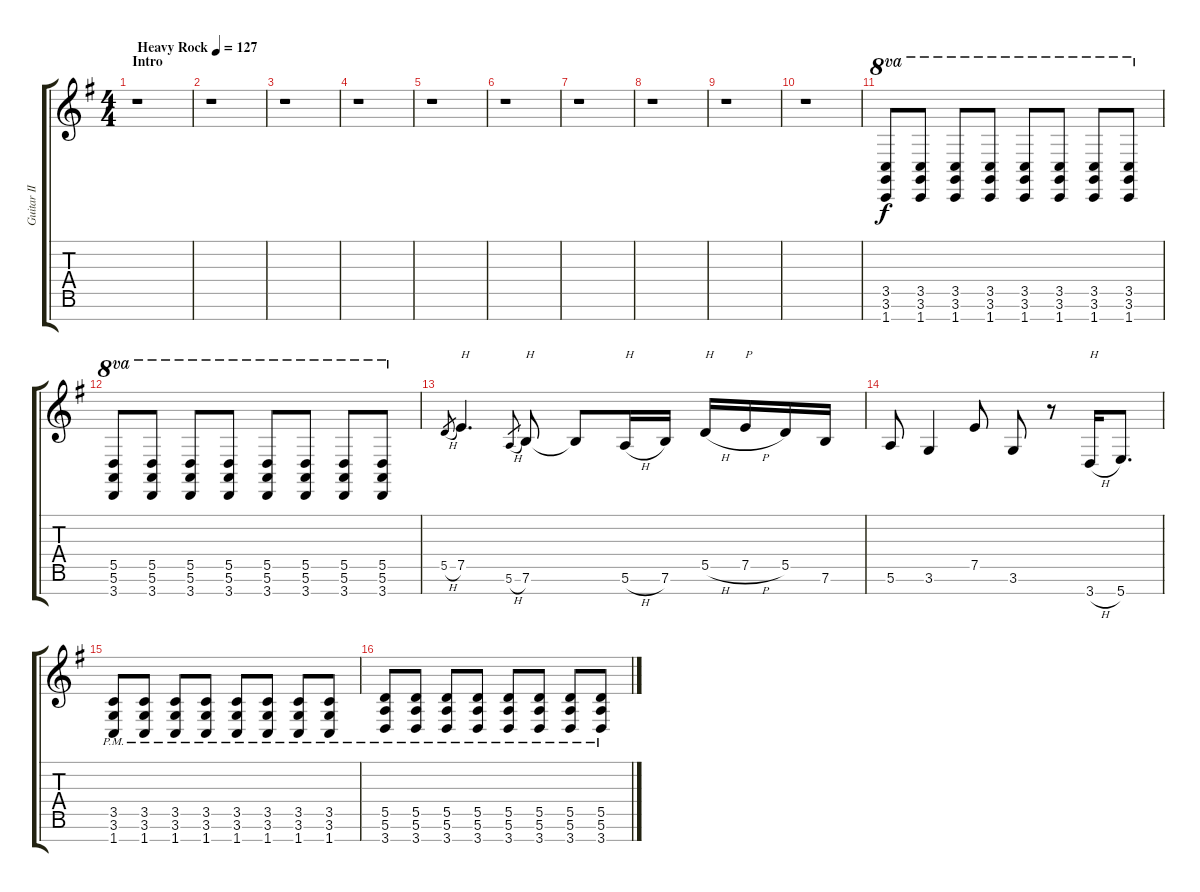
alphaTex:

\track ("Guitar II" "Guitar II") {instrument distortionguitar}
\staff {score tabs}
\tuning (E4 B3 G3 D3 A2 E2 B1) {hide}
\ts (4 4)
\section ("" "Intro")
\tempo (127 "Heavy Rock")
\clef g2
\ks g
r.1{dy f instrument distortionguitar} |
r.1 |
r.1 |
r.1 |
r.1 |
r.1 |
r.1 |
r.1 |
r.1 |
r.1 |
(3.5 3.6 1.7).8{ot 8va} (3.5 3.6 1.7).8{ot 8va} (3.5 3.6 1.7).8{ot 8va} (3.5 3.6 1.7).8{ot 8va} (3.5 3.6 1.7).8{ot 8va} (3.5 3.6 1.7).8{ot 8va} (3.5 3.6 1.7).8{ot 8va} (3.5 3.6 1.7).8{ot 8va} |
(5.5 5.6 3.7).8{ot 8va} (5.5 5.6 3.7).8{ot 8va} (5.5 5.6 3.7).8{ot 8va} (5.5 5.6 3.7).8{ot 8va} (5.5 5.6 3.7).8{ot 8va} (5.5 5.6 3.7).8{ot 8va} (5.5 5.6 3.7).8{ot 8va} (5.5 5.6 3.7).8{ot 8va} |
5.5{h}.8{gr} 7.5.4{d txt "H"} 5.6{h}.8{gr} 7.6.8{txt "H"} 7.6{t}.8 5.6{h}.16{txt "H"} 7.6.16 5.5{h}.16{txt "H"} 7.5{h}.16{txt "P"} 5.5.16 7.6.16 |
5.6.8 3.6.4 7.5.8 3.6.8 r.8 3.7{h}.16{txt "H"} 5.7.8{d} |
(3.5{pm} 3.6{pm} 1.7{pm}).8 (3.5{pm} 3.6{pm} 1.7{pm}).8 (3.5{pm} 3.6{pm} 1.7{pm}).8 (3.5{pm} 3.6{pm} 1.7{pm}).8 (3.5{pm} 3.6{pm} 1.7{pm}).8 (3.5{pm} 3.6{pm} 1.7{pm}).8 (3.5{pm} 3.6{pm} 1.7{pm}).8 (3.5{pm} 3.6{pm} 1.7{pm}).8 |
(5.5{pm} 5.6{pm} 3.7{pm}).8 (5.5{pm} 5.6{pm} 3.7{pm}).8 (5.5{pm} 5.6{pm} 3.7{pm}).8 (5.5{pm} 5.6{pm} 3.7{pm}).8 (5.5{pm} 5.6{pm} 3.7{pm}).8 (5.5{pm} 5.6{pm} 3.7{pm}).8 (5.5{pm} 5.6{pm} 3.7{pm}).8 (5.5{pm} 5.6{pm} 3.7{pm}).8
